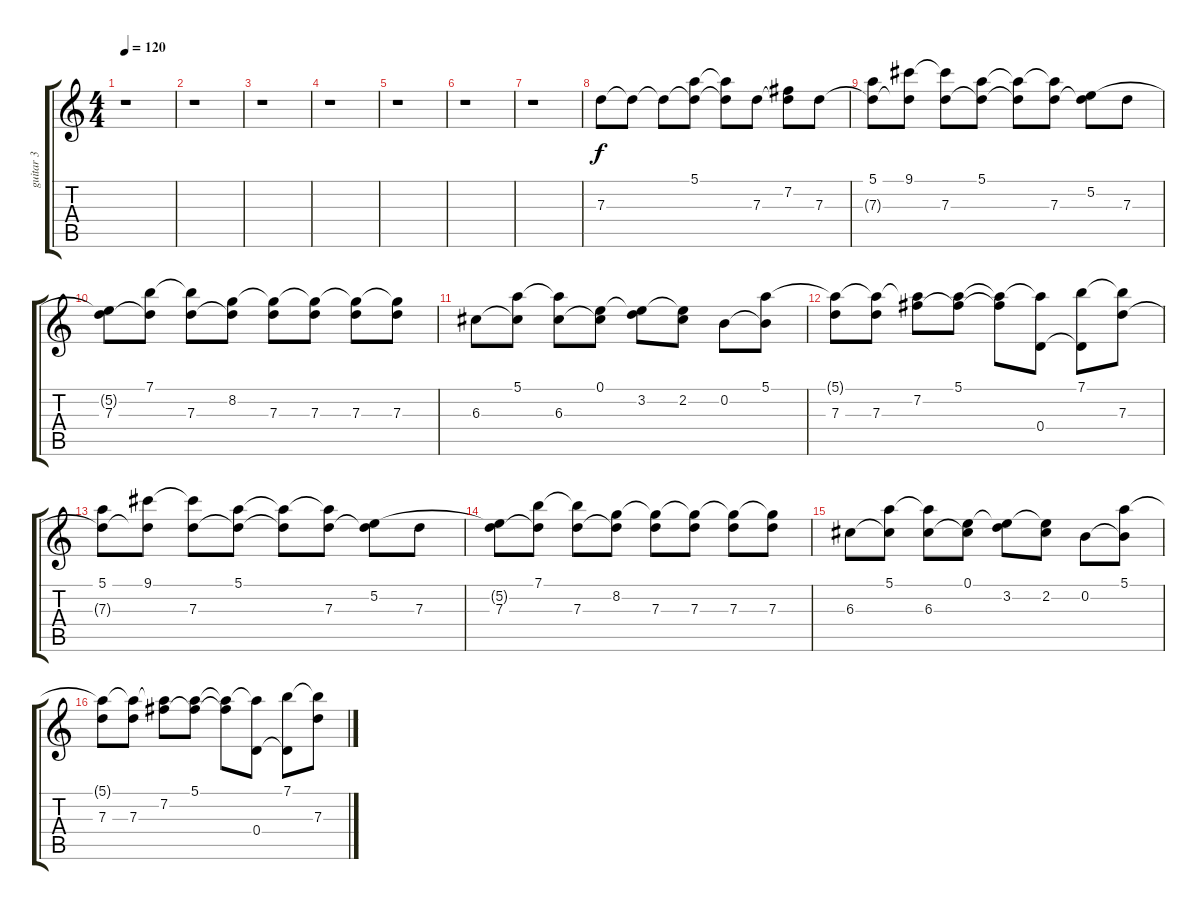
\track ("guitar 3" "guitar 3") {instrument electricguitarclean}
\staff {score tabs}
\tuning (E4 B3 G3 D3 A2 E2) {hide}
\ts (4 4)
\tempo 120
\clef g2
\ks c
r.1{dy f instrument electricguitarclean} |
r.1 |
r.1 |
r.1 |
r.1 |
r.1 |
r.1 |
7.3.8 7.3{t}.8 7.3{t}.8 (5.1 7.3{t}).8 (5.1{t} 7.3{t}).8 7.3.8 (7.2 7.3{t}).8 7.3.8 |
(5.1 7.3{t}).8 (9.1 7.3{t}).8 (9.1{t} 7.3).8 (5.1 7.3{t}).8 (5.1{t} 7.3{t}).8 (5.1{t} 7.3).8 (5.2 7.3{t}).8 7.3.8 |
(5.2{t} 7.3).8 (7.1 7.3{t}).8 (7.1{t} 7.3).8 (8.2 7.3{t}).8 (8.2{t} 7.3).8 (8.2{t} 7.3).8 (8.2{t} 7.3).8 (8.2{t} 7.3).8 |
6.3.8 (5.1 6.3{t}).8 (5.1{t} 6.3).8 (0.1 6.3{t}).8 (0.1{t} 3.2).8 (0.1{t} 2.2).8 0.2.8 (5.1 0.2{t}).8 |
(5.1{t} 7.3).8 (5.1{t} 7.3).8 (5.1{t} 7.2).8 (5.1 7.2{t}).8 (5.1{t} 7.2{t}).8 (5.1{t} 0.4).8 (7.1 0.4{t}).8 (7.1{t} 7.3).8 |
(5.1 7.3{t}).8 (9.1 7.3{t}).8 (9.1{t} 7.3).8 (5.1 7.3{t}).8 (5.1{t} 7.3{t}).8 (5.1{t} 7.3).8 (5.2 7.3{t}).8 7.3.8 |
(5.2{t} 7.3).8 (7.1 7.3{t}).8 (7.1{t} 7.3).8 (8.2 7.3{t}).8 (8.2{t} 7.3).8 (8.2{t} 7.3).8 (8.2{t} 7.3).8 (8.2{t} 7.3).8 |
6.3.8 (5.1 6.3{t}).8 (5.1{t} 6.3).8 (0.1 6.3{t}).8 (0.1{t} 3.2).8 (0.1{t} 2.2).8 0.2.8 (5.1 0.2{t}).8 |
(5.1{t} 7.3).8 (5.1{t} 7.3).8 (5.1{t} 7.2).8 (5.1 7.2{t}).8 (5.1{t} 7.2{t}).8 (5.1{t} 0.4).8 (7.1 0.4{t}).8 (7.1{t} 7.3).8
